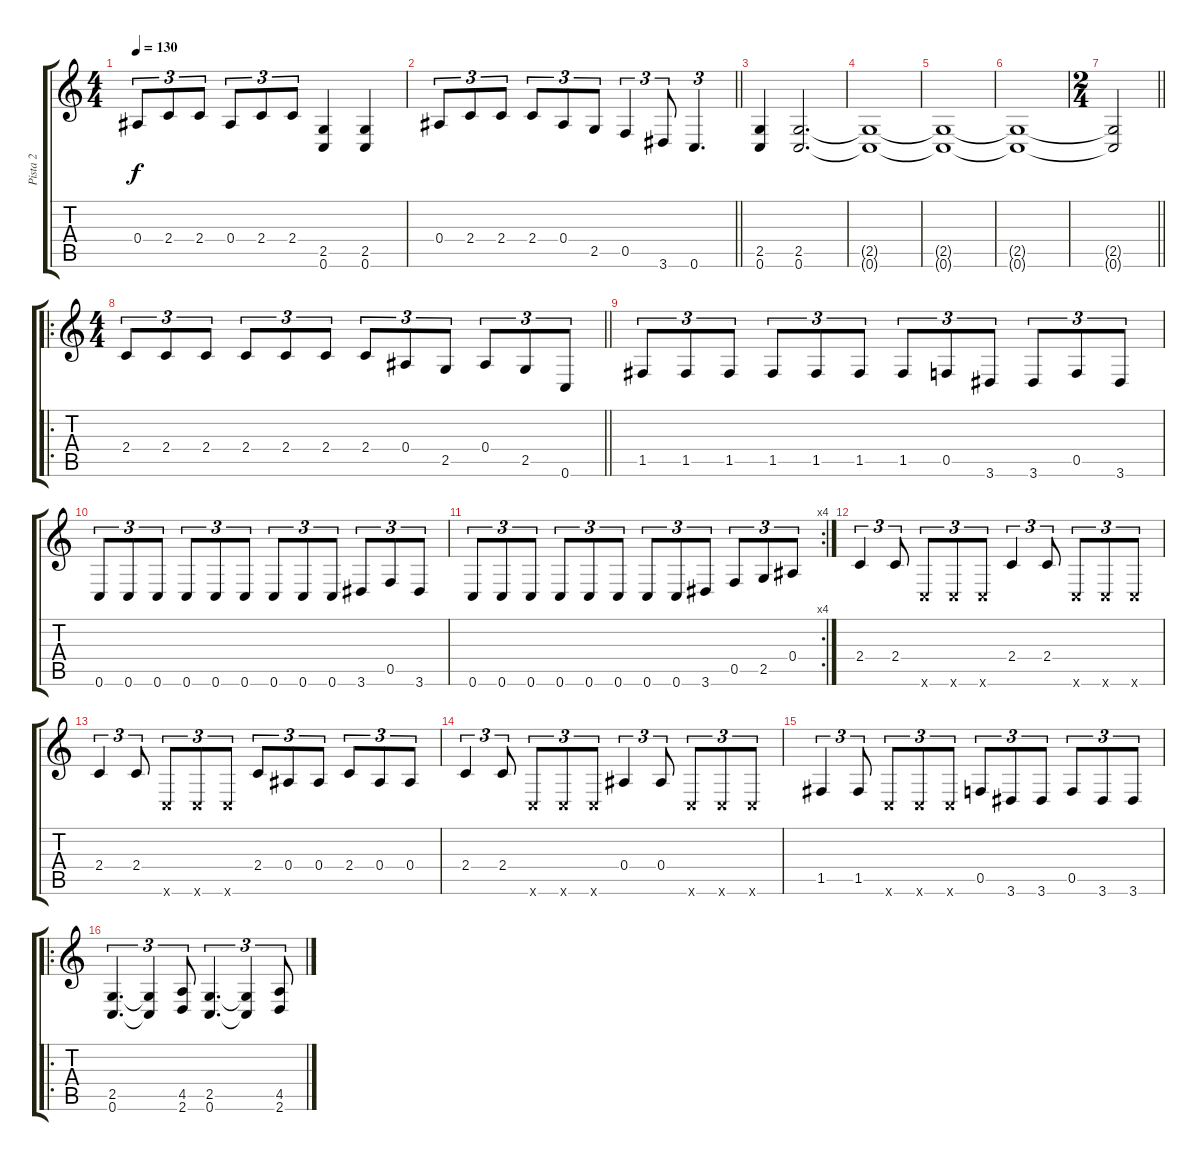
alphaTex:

\track ("Pista 2" "Pista 2") {instrument distortionguitar}
\staff {score tabs}
\tuning (E4 B3 Eb3 Bb2 F2 C2) {hide}
\ts (4 4)
\tempo 130
\clef g2
\ks c
0.4.8{tu (3 2) dy f} 2.4.8{tu (3 2)} 2.4.8{tu (3 2)} 0.4.8{tu (3 2)} 2.4.8{tu (3 2)} 2.4.8{tu (3 2)} (2.5 0.6).4 (2.5 0.6).4 |
\barLineRight lightlight
0.4.8{tu (3 2)} 2.4.8{tu (3 2)} 2.4.8{tu (3 2)} 2.4.8{tu (3 2)} 0.4.8{tu (3 2)} 2.5.8{tu (3 2)} 0.5.4{tu (3 2)} 3.6.8{tu (3 2)} 0.6.4{d tu (3 2)} |
(2.5 0.6).4 (2.5 0.6).2{d} |
(2.5{t} 0.6{t}).1 |
(2.5{t} 0.6{t}).1 |
(2.5{t} 0.6{t}).1 |
\ts (2 4)
\barLineRight lightlight
(2.5{t} 0.6{t}).2 |
\ro
\ts (4 4)
\barLineRight lightlight
2.4.8{tu (3 2)} 2.4.8{tu (3 2)} 2.4.8{tu (3 2)} 2.4.8{tu (3 2)} 2.4.8{tu (3 2)} 2.4.8{tu (3 2)} 2.4.8{tu (3 2)} 0.4.8{tu (3 2)} 2.5.8{tu (3 2)} 0.4.8{tu (3 2)} 2.5.8{tu (3 2)} 0.6.8{tu (3 2)} |
1.5.8{tu (3 2)} 1.5.8{tu (3 2)} 1.5.8{tu (3 2)} 1.5.8{tu (3 2)} 1.5.8{tu (3 2)} 1.5.8{tu (3 2)} 1.5.8{tu (3 2)} 0.5.8{tu (3 2)} 3.6.8{tu (3 2)} 3.6.8{tu (3 2)} 0.5.8{tu (3 2)} 3.6.8{tu (3 2)} |
0.6.8{tu (3 2)} 0.6.8{tu (3 2)} 0.6.8{tu (3 2)} 0.6.8{tu (3 2)} 0.6.8{tu (3 2)} 0.6.8{tu (3 2)} 0.6.8{tu (3 2)} 0.6.8{tu (3 2)} 0.6.8{tu (3 2)} 3.6.8{tu (3 2)} 0.5.8{tu (3 2)} 3.6.8{tu (3 2)} |
\rc 4
0.6.8{tu (3 2)} 0.6.8{tu (3 2)} 0.6.8{tu (3 2)} 0.6.8{tu (3 2)} 0.6.8{tu (3 2)} 0.6.8{tu (3 2)} 0.6.8{tu (3 2)} 0.6.8{tu (3 2)} 3.6.8{tu (3 2)} 0.5.8{tu (3 2)} 2.5.8{tu (3 2)} 0.4.8{tu (3 2)} |
2.4.4{tu (3 2)} 2.4.8{tu (3 2)} 0.6{x}.8{tu (3 2)} 0.6{x}.8{tu (3 2)} 0.6{x}.8{tu (3 2)} 2.4.4{tu (3 2)} 2.4.8{tu (3 2)} 0.6{x}.8{tu (3 2)} 0.6{x}.8{tu (3 2)} 0.6{x}.8{tu (3 2)} |
2.4.4{tu (3 2)} 2.4.8{tu (3 2)} 0.6{x}.8{tu (3 2)} 0.6{x}.8{tu (3 2)} 0.6{x}.8{tu (3 2)} 2.4.8{tu (3 2)} 0.4.8{tu (3 2)} 0.4.8{tu (3 2)} 2.4.8{tu (3 2)} 0.4.8{tu (3 2)} 0.4.8{tu (3 2)} |
2.4.4{tu (3 2)} 2.4.8{tu (3 2)} 0.6{x}.8{tu (3 2)} 0.6{x}.8{tu (3 2)} 0.6{x}.8{tu (3 2)} 0.4.4{tu (3 2)} 0.4.8{tu (3 2)} 0.6{x}.8{tu (3 2)} 0.6{x}.8{tu (3 2)} 0.6{x}.8{tu (3 2)} |
1.5.4{tu (3 2)} 1.5.8{tu (3 2)} 0.6{x}.8{tu (3 2)} 0.6{x}.8{tu (3 2)} 0.6{x}.8{tu (3 2)} 0.5.8{tu (3 2)} 3.6.8{tu (3 2)} 3.6.8{tu (3 2)} 0.5.8{tu (3 2)} 3.6.8{tu (3 2)} 3.6.8{tu (3 2)} |
\ro
(2.5 0.6).4{d tu (3 2)} (2.5{t} 0.6{t}).4{tu (3 2)} (4.5 2.6).8{tu (3 2)} (2.5 0.6).4{d tu (3 2)} (2.5{t} 0.6{t}).4{tu (3 2)} (4.5 2.6).8{tu (3 2)}
